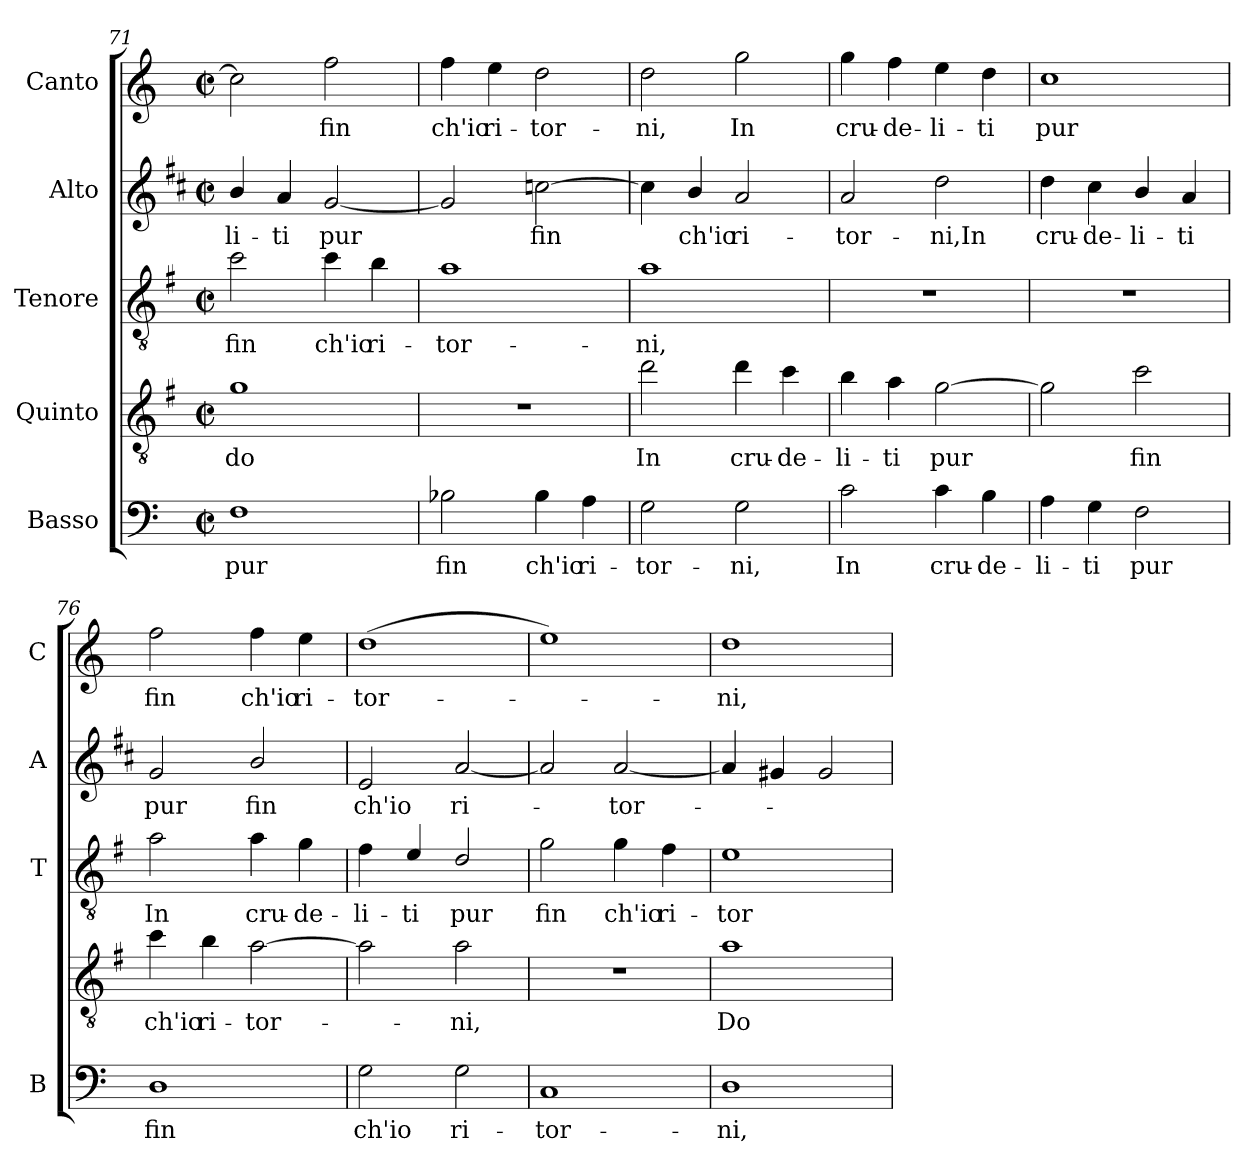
**kern	**text	**kern	**text	**kern	**text	**kern	**text	**kern	**text
*part5	*part5	*part4	*part4	*part3	*part3	*part2	*part2	*part1	*part1
*staff5	*staff5	*staff4	*staff4	*staff3	*staff3	*staff2	*staff2	*staff1	*staff1
*I"Basso	*	*I"Quinto	*	*I"Tenore	*	*I"Alto	*	*I"Canto	*
*I'B	*	*	*	*I'T	*	*I'A	*	*I'C	*
*clefF4	*	*clefGv2	*	*clefGv2	*	*clefG2	*	*clefG2	*
*	*	*ITrd4c7	*	*ITrd4c7	*	*ITrd1c2	*	*	*
*k[]	*	*k[]	*	*k[]	*	*k[]	*	*k[]	*
*C:	*	*C:	*	*C:	*	*C:	*	*C:	*
*M2/2	*	*M2/2	*	*M2/2	*	*M2/2	*	*M2/2	*
*met(c|)	*	*met(c|)	*	*met(c|)	*	*met(c|)	*	*met(c|)	*
=71	=71	=71	=71	=71	=71	=71	=71	=71	=71
!	!LO:LY:b	!	!	!	!	!	!	!	!
!	!	!	!LO:LY:b	!	!	!	!	!	!
!	!	!	!	!	!LO:LY:b	!	!	!	!
!	!	!	!	!	!	!	!LO:LY:b	!	!
1F	pur	1c	-do	2f\	fin	4a/	-li-	2cc\]	.
!	!	!	!	!	!	!	!LO:LY:b	!	!
.	.	.	.	.	.	4g/	-ti	.	.
!	!	!	!	!	!LO:LY:b	!	!	!	!
!	!	!	!	!	!	!	!LO:LY:b	!	!
!	!	!	!	!	!	!	!	!	!LO:LY:b
.	.	.	.	4f\	ch'io	[2f/	pur	2ff\	fin
!	!	!	!	!	!LO:LY:b	!	!	!	!
.	.	.	.	4e\	ri-	.	.	.	.
!!LO:LB:g=z
=72	=72	=72	=72	=72	=72	=72	=72	=72	=72
!	!LO:LY:b	!	!	!	!	!	!	!	!
!	!	!	!	!	!LO:LY:b	!	!	!	!
!	!	!	!	!	!	!	!	!	!LO:LY:b
2B-X\	fin	1r	.	1d	-tor-	2f/]	.	4ff\	ch'io
!	!	!	!	!	!	!	!	!	!LO:LY:b
.	.	.	.	.	.	.	.	4ee\	ri-
!	!LO:LY:b	!	!	!	!	!	!	!	!
!	!	!	!	!	!	!	!LO:LY:b	!	!
!	!	!	!	!	!	!	!	!	!LO:LY:b
4B-\	ch'io	.	.	.	.	[2b-X\	fin	2dd\	-tor-
!	!LO:LY:b	!	!	!	!	!	!	!	!
4A\	ri-	.	.	.	.	.	.	.	.
=73	=73	=73	=73	=73	=73	=73	=73	=73	=73
!	!LO:LY:b	!	!	!	!	!	!	!	!
!	!	!	!LO:LY:b	!	!	!	!	!	!
!	!	!	!	!	!LO:LY:b	!	!	!	!
!	!	!	!	!	!	!	!	!	!LO:LY:b
2G\	-tor-	2g\	In	1d	-ni,	4b-\]	.	2dd\	-ni,
!	!	!	!	!	!	!	!LO:LY:b	!	!
.	.	.	.	.	.	4a/	ch'io	.	.
!	!LO:LY:b	!	!	!	!	!	!	!	!
!	!	!	!LO:LY:b	!	!	!	!	!	!
!	!	!	!	!	!	!	!LO:LY:b	!	!
!	!	!	!	!	!	!	!	!	!LO:LY:b
2G\	-ni,	4g\	cru-	.	.	2g/	ri-	2gg\	In
!	!	!	!LO:LY:b	!	!	!	!	!	!
.	.	4f\	-de-	.	.	.	.	.	.
=74	=74	=74	=74	=74	=74	=74	=74	=74	=74
!	!LO:LY:b	!	!	!	!	!	!	!	!
!	!	!	!LO:LY:b	!	!	!	!	!	!
!	!	!	!	!	!	!	!LO:LY:b	!	!
!	!	!	!	!	!	!	!	!	!LO:LY:b
2c\	In	4e\	-li-	1r	.	2g/	-tor-	4gg\	cru-
!	!	!	!LO:LY:b	!	!	!	!	!	!
!	!	!	!	!	!	!	!	!	!LO:LY:b
.	.	4d\	-ti	.	.	.	.	4ff\	-de-
!	!LO:LY:b	!	!	!	!	!	!	!	!
!	!	!	!LO:LY:b	!	!	!	!	!	!
!	!	!	!	!	!	!	!LO:LY:b	!	!
!	!	!	!	!	!	!	!	!	!LO:LY:b
4c\	cru-	[2c\	pur	.	.	2cc\	-ni,In	4ee\	-li-
!	!LO:LY:b	!	!	!	!	!	!	!	!
!	!	!	!	!	!	!	!	!	!LO:LY:b
4B\	-de-	.	.	.	.	.	.	4dd\	-ti
=75	=75	=75	=75	=75	=75	=75	=75	=75	=75
!	!LO:LY:b	!	!	!	!	!	!	!	!
!	!	!	!	!	!	!	!LO:LY:b	!	!
!	!	!	!	!	!	!	!	!	!LO:LY:b
4A\	-li-	2c\]	.	1r	.	4cc\	cru-	1cc	pur
!	!LO:LY:b	!	!	!	!	!	!	!	!
!	!	!	!	!	!	!	!LO:LY:b	!	!
4G\	-ti	.	.	.	.	4b\	-de-	.	.
!	!LO:LY:b	!	!	!	!	!	!	!	!
!	!	!	!LO:LY:b	!	!	!	!	!	!
!	!	!	!	!	!	!	!LO:LY:b	!	!
2F\	pur	2f\	fin	.	.	4a/	-li-	.	.
!	!	!	!	!	!	!	!LO:LY:b	!	!
.	.	.	.	.	.	4g/	-ti	.	.
=76	=76	=76	=76	=76	=76	=76	=76	=76	=76
!	!LO:LY:b	!	!	!	!	!	!	!	!
!	!	!	!LO:LY:b	!	!	!	!	!	!
!	!	!	!	!	!LO:LY:b	!	!	!	!
!	!	!	!	!	!	!	!LO:LY:b	!	!
!	!	!	!	!	!	!	!	!	!LO:LY:b
1D	fin	4f\	ch'io	2d\	In	2f/	pur	2ff\	fin
!	!	!	!LO:LY:b	!	!	!	!	!	!
.	.	4e\	ri-	.	.	.	.	.	.
!	!	!	!LO:LY:b	!	!	!	!	!	!
!	!	!	!	!	!LO:LY:b	!	!	!	!
!	!	!	!	!	!	!	!LO:LY:b	!	!
!	!	!	!	!	!	!	!	!	!LO:LY:b
.	.	[2d\	-tor-	4d\	cru-	2a/	fin	4ff\	ch'io
!	!	!	!	!	!LO:LY:b	!	!	!	!
!	!	!	!	!	!	!	!	!	!LO:LY:b
.	.	.	.	4c\	-de-	.	.	4ee\	ri-
=77	=77	=77	=77	=77	=77	=77	=77	=77	=77
!	!LO:LY:b	!	!	!	!	!	!	!	!
!	!	!	!	!	!LO:LY:b	!	!	!	!
!	!	!	!	!	!	!	!LO:LY:b	!	!
!	!	!	!	!	!	!	!	!	!LO:LY:b
2G\	ch'io	2d\]	.	4B\	-li-	2d/	ch'io	(>1dd	-tor-
!	!	!	!	!	!LO:LY:b	!	!	!	!
.	.	.	.	4A/	-ti	.	.	.	.
!	!LO:LY:b	!	!	!	!	!	!	!	!
!	!	!	!LO:LY:b	!	!	!	!	!	!
!	!	!	!	!	!LO:LY:b	!	!	!	!
!	!	!	!	!	!	!	!LO:LY:b	!	!
2G\	ri-	2d\	-ni,	2G/	pur	[2g/	ri-	.	.
=78	=78	=78	=78	=78	=78	=78	=78	=78	=78
!	!LO:LY:b	!	!	!	!	!	!	!	!
!	!	!	!	!	!LO:LY:b	!	!	!	!
1C	-tor-	1r	.	2c\	fin	2g/]	.	1ee)	.
!	!	!	!	!	!LO:LY:b	!	!	!	!
!	!	!	!	!	!	!	!LO:LY:b	!	!
.	.	.	.	4c\	ch'io	[2g/	-tor-	.	.
!	!	!	!	!	!LO:LY:b	!	!	!	!
.	.	.	.	4B\	ri-	.	.	.	.
!!LO:LB:g=z
=79	=79	=79	=79	=79	=79	=79	=79	=79	=79
!	!LO:LY:b	!	!	!	!	!	!	!	!
!	!	!	!LO:LY:b	!	!	!	!	!	!
!	!	!	!	!	!LO:LY:b	!	!	!	!
!	!	!	!	!	!	!	!	!	!LO:LY:b
1D	-ni,	1d	Do-	1A	-tor-	4g/]	.	1dd	-ni,
.	.	.	.	.	.	4f#X/	.	.	.
.	.	.	.	.	.	2f#/	.	.	.
=	=	=	=	=	=	=	=	=	=
*-	*-	*-	*-	*-	*-	*-	*-	*-	*-
